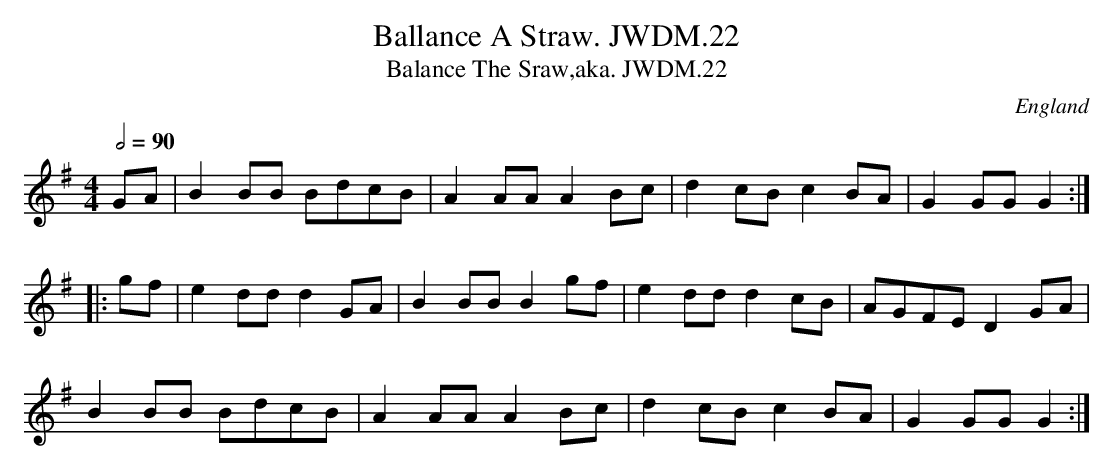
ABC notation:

X:1
T:Ballance A Straw. JWDM.22
T:Balance The Sraw,aka. JWDM.22
M:4/4
L:1/8
Q:1/2=90
O:England
K:G major
GA|B2BB BdcB|A2AAA2Bc|d2cBc2BA|G2GGG2:|!
|:gf|e2ddd2GA|B2BBB2gf|e2ddd2cB|AGFED2GA|!
B2BB BdcB|A2AAA2Bc|d2cBc2BA|G2GGG2:|
